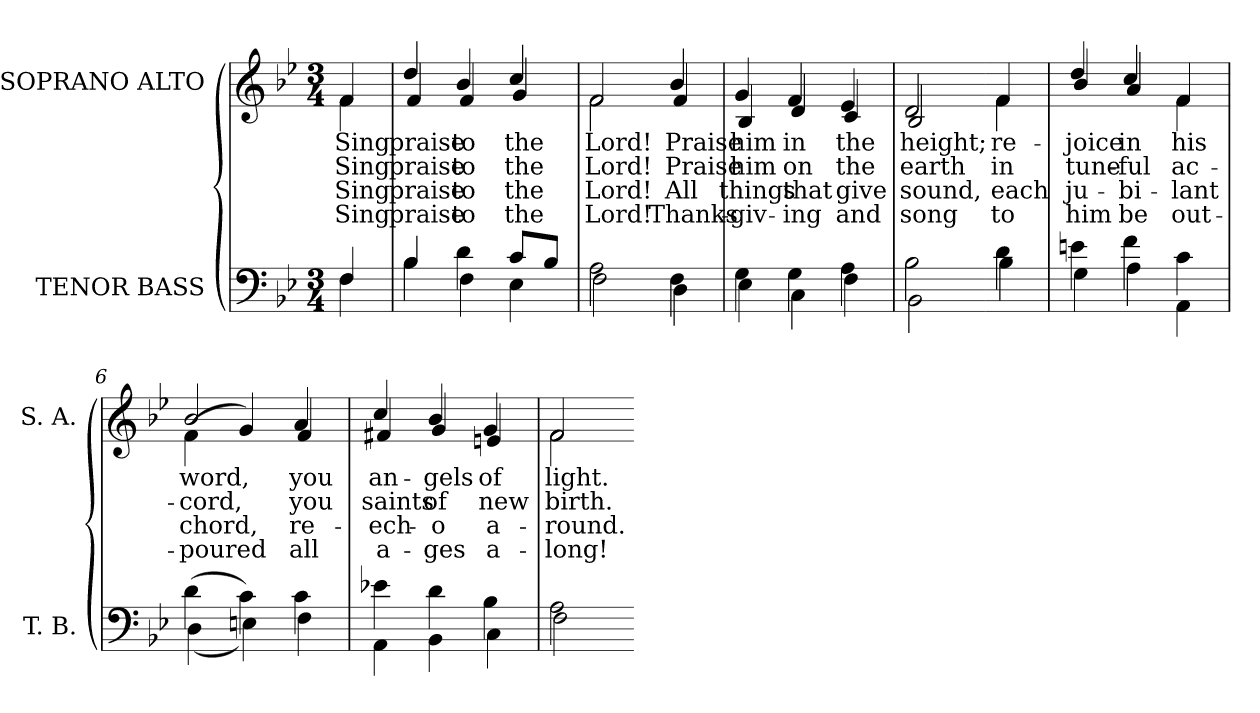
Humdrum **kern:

**kern	**kern	**text	**text	**text	**text
*part2	*part1	*part1	*part1	*part1	*part1
*staff2	*staff1	*staff1	*staff1	*staff1	*staff1
*I"TENOR BASS	*I"SOPRANO ALTO	*	*	*	*
*I'T. B.	*I'S. A.	*	*	*	*
!!LO:PB:g=z
*clefF4	*clefG2	*	*	*	*
*k[b-e-]	*k[b-e-]	*	*	*	*
*B-:	*B-:	*	*	*	*
*M3/4	*M3/4	*	*	*	*
=	=	=	=	=	=
*^	*	*	*	*	*
!	!	!LO:TX:b:cj:t=1	!	!	!	!
!	!	!LO:TX:b:cj:t=2	!	!	!	!
!	!	!LO:TX:b:cj:t=3	!	!	!	!
!	!	!LO:TX:b:cj:t=4	!	!	!	!
!	!	!	!LO:LY:b:color=#000000	!LO:LY:b:color=#000000	!LO:LY:b:color=#000000	!LO:LY:b:color=#000000
*	*	*^	*	*	*	*
4Fi/	4Fi\	4fi/	4fi\	Sing	Sing	Sing	Sing
=	=	=	=	=	=	=	=
!	!	!	!	!LO:LY:b:color=#000000	!LO:LY:b:color=#000000	!LO:LY:b:color=#000000	!LO:LY:b:color=#000000
4B-i/	4B-i\	4ddi/	4fi/	praise	praise	praise	praise
!	!	!	!	!LO:LY:b:color=#000000	!LO:LY:b:color=#000000	!LO:LY:b:color=#000000	!LO:LY:b:color=#000000
4di\	4Fi\	4b-i/	4fi/	to	to	to	to
!	!	!	!	!LO:LY:b:color=#000000	!LO:LY:b:color=#000000	!LO:LY:b:color=#000000	!LO:LY:b:color=#000000
8ci/L	4E-i\	4cci/	4gi/	the	the	the	the
8B-i/J	.	.	.	.	.	.	.
=1	=1	=1	=1	=1	=1	=1	=1
!	!	!	!	!LO:LY:b:color=#000000	!LO:LY:b:color=#000000	!LO:LY:b:color=#000000	!LO:LY:b:color=#000000
2Ai\	2Fi\	2fi/	2fi\	Lord!	Lord!	Lord!	Lord!
!	!	!	!	!LO:LY:b:color=#000000	!LO:LY:b:color=#000000	!LO:LY:b:color=#000000	!LO:LY:b:color=#000000
4Fi\	4Di\	4b-i/	4fi/	Praise	Praise	All	Thanks-
=2	=2	=2	=2	=2	=2	=2	=2
!	!	!	!	!LO:LY:b:color=#000000	!LO:LY:b:color=#000000	!LO:LY:b:color=#000000	!LO:LY:b:color=#000000
4Gi\	4E-i\	4gi/	4B-i/	him	him	things	-giv-
!	!	!	!	!LO:LY:b:color=#000000	!LO:LY:b:color=#000000	!LO:LY:b:color=#000000	!LO:LY:b:color=#000000
4Gi\	4Ci\	4fi/	4di/	in	on	that	-ing
!	!	!	!	!LO:LY:b:color=#000000	!LO:LY:b:color=#000000	!LO:LY:b:color=#000000	!LO:LY:b:color=#000000
4Ai\	4Fi\	4e-i/	4ci/	the	the	give	and
=3	=3	=3	=3	=3	=3	=3	=3
!	!	!	!	!LO:LY:b:color=#000000	!LO:LY:b:color=#000000	!LO:LY:b:color=#000000	!LO:LY:b:color=#000000
2B-i\	2BB-i\	2di/	2B-i/	height;	earth	sound,	song
!!LO:LB:g=z	!!
=4-	=4-	=4-	=4-	=4-	=4-	=4-	=4-
!	!	!	!	!LO:LY:b:color=#000000	!LO:LY:b:color=#000000	!LO:LY:b:color=#000000	!LO:LY:b:color=#000000
4di\	4B-i\	4fi/	4fi\	re-	in	each	to
=5	=5	=5	=5	=5	=5	=5	=5
!	!	!	!	!LO:LY:b:color=#000000	!LO:LY:b:color=#000000	!LO:LY:b:color=#000000	!LO:LY:b:color=#000000
4eni\	4Gi\	4ddi/	4b-i/	-joice	tune-	ju-	him
!	!	!	!	!LO:LY:b:color=#000000	!LO:LY:b:color=#000000	!LO:LY:b:color=#000000	!LO:LY:b:color=#000000
4fi\	4Ai\	4cci/	4ai/	in	-ful	-bi-	be
!	!	!	!	!LO:LY:b:color=#000000	!LO:LY:b:color=#000000	!LO:LY:b:color=#000000	!LO:LY:b:color=#000000
4ci\	4AAi\	4fi/	4fi\	his	ac-	-lant	out-
=6	=6	=6	=6	=6	=6	=6	=6
!	!	!	!	!LO:LY:b:color=#000000	!LO:LY:b:color=#000000	!LO:LY:b:color=#000000	!LO:LY:b:color=#000000
(4di\	(4Di\	2b-i/	(4fi\	word,	-cord,	chord,	-poured
4ci\)	4Eni\)	.	4gi/)	.	.	.	.
!	!	!	!	!LO:LY:b:color=#000000	!LO:LY:b:color=#000000	!LO:LY:b:color=#000000	!LO:LY:b:color=#000000
4ci\	4Fi\	4ai/	4fi/	you	you	re-	all
=7	=7	=7	=7	=7	=7	=7	=7
!	!	!	!	!LO:LY:b:color=#000000	!LO:LY:b:color=#000000	!LO:LY:b:color=#000000	!LO:LY:b:color=#000000
4e-Xi\	4AAi\	4cci/	4f#Xi/	an-	saints	-ech-	a-
!	!	!	!	!LO:LY:b:color=#000000	!LO:LY:b:color=#000000	!LO:LY:b:color=#000000	!LO:LY:b:color=#000000
4di\	4BB-i\	4b-i/	4gi/	-gels	of	-o	-ges
!	!	!	!	!LO:LY:b:color=#000000	!LO:LY:b:color=#000000	!LO:LY:b:color=#000000	!LO:LY:b:color=#000000
4B-i\	4Ci\	4gi/	4eni/	of	new	a-	a-
=8	=8	=8	=8	=8	=8	=8	=8
!	!	!	!	!LO:LY:b:color=#000000	!LO:LY:b:color=#000000	!LO:LY:b:color=#000000	!LO:LY:b:color=#000000
2Ai\	2Fi\	2fi/	2fi\	light.	birth.	-round.	-long!
*v	*v	*	*	*	*	*	*
*	*v	*v	*	*	*	*
=-	=-	=-	=-	=-	=-
*-	*-	*-	*-	*-	*-
